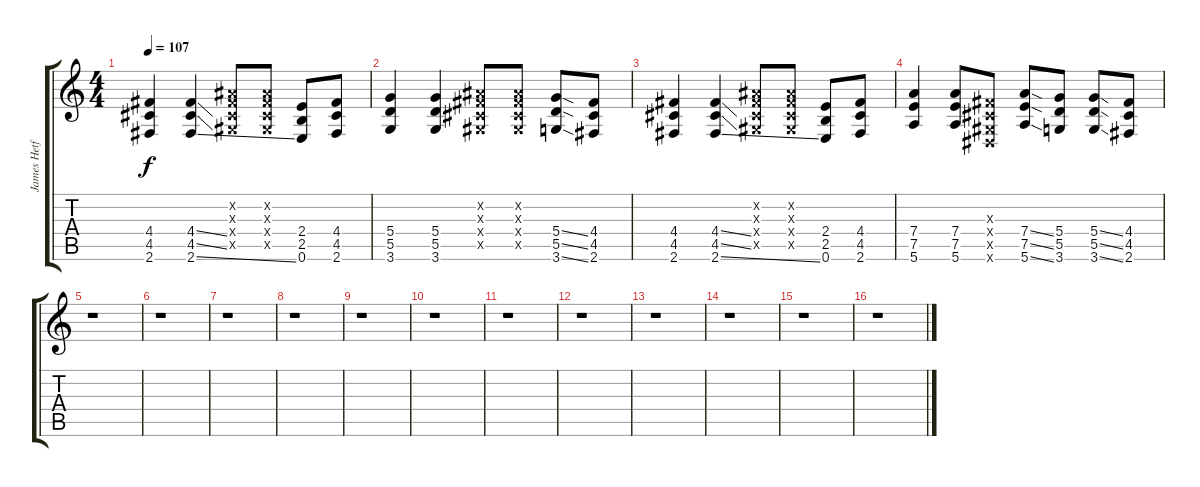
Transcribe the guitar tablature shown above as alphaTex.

\track ("James Hetfield Rythm" "James Hetf") {instrument distortionguitar}
\staff {score tabs}
\tuning (E4 B3 G3 D3 A2 E2) {hide}
\ts (4 4)
\tempo 107
\clef g2
\ks c
(4.4 4.5 2.6).4{dy f} (4.4{ss} 4.5{ss} 2.6{ss}).4 (-1.2{x} -1.3{x} -1.4{x} -1.5{x}).8 (-1.2{x} -1.3{x} -1.4{x} -1.5{x}).8 (2.4 2.5 0.6).8 (4.4 4.5 2.6).8 |
(5.4 5.5 3.6).4 (5.4 5.5 3.6).4 (-1.2{x} -1.3{x} -1.4{x} -1.5{x}).8 (-1.2{x} -1.3{x} -1.4{x} -1.5{x}).8 (5.4{ss} 5.5{ss} 3.6{ss}).8 (4.4 4.5 2.6).8 |
(4.4 4.5 2.6).4 (4.4{ss} 4.5{ss} 2.6{ss}).4 (-1.2{x} -1.3{x} -1.4{x} -1.5{x}).8 (-1.2{x} -1.3{x} -1.4{x} -1.5{x}).8 (2.4 2.5 0.6).8 (4.4 4.5 2.6).8 |
(7.4 7.5 5.6).4 (7.4 7.5 5.6).8 (-1.3{x} -1.4{x} -1.5{x} -1.6{x}).8 (7.4{ss} 7.5{ss} 5.6{ss}).8 (5.4 5.5 3.6).8 (5.4{ss} 5.5{ss} 3.6{ss}).8 (4.4 4.5 2.6).8 |
r.1 |
r.1 |
r.1 |
r.1 |
r.1 |
r.1 |
r.1 |
r.1 |
r.1 |
r.1 |
r.1 |
r.1
